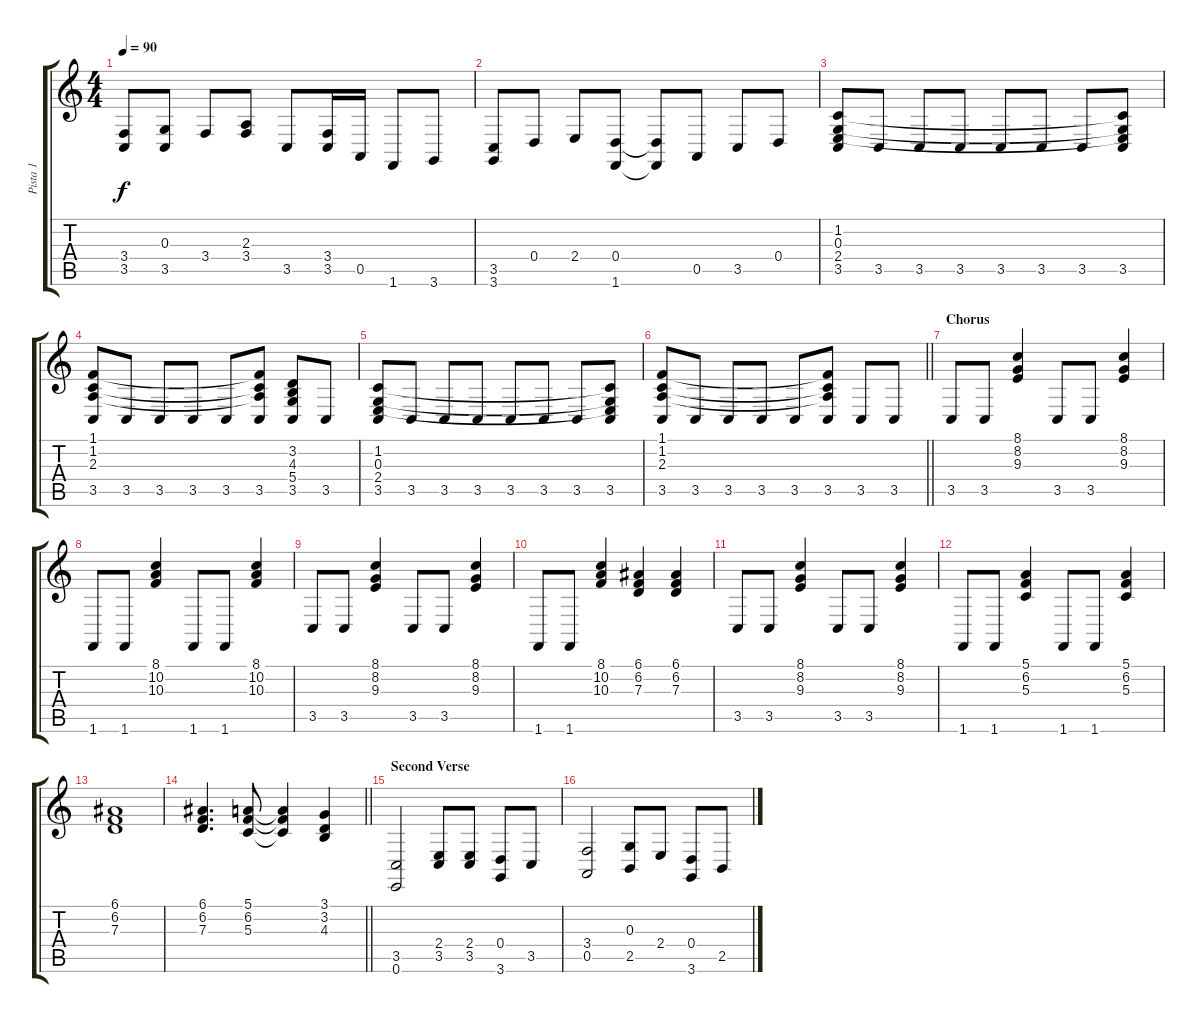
\track ("Pista 1" "Pista 1") {instrument acousticgrandpiano}
\staff {score tabs}
\tuning (E4 B3 G3 D3 A2 E2) {hide}
\ts (4 4)
\tempo 90
\clef g2
\ks c
(3.4 3.5).8{dy f} (0.3 3.5).8 3.4.8 (2.3 3.4).8 3.5.8 (3.4 3.5).16 0.5.16 1.6.8 3.6.8 |
(3.5 3.6).8 0.4.8 2.4.8 (0.4 1.6).8 (0.4{t} 1.6{t}).8 0.5.8 3.5.8 0.4.8 |
(1.2 0.3 2.4 3.5).8 3.5.8 3.5.8 3.5.8 3.5.8 3.5.8 3.5.8 (1.2{t} 0.3{t} 2.4{t} 3.5).8 |
(1.1 1.2 2.3 3.5).8 3.5.8 3.5.8 3.5.8 3.5.8 (1.1{t} 1.2{t} 2.3{t} 3.5).8 (3.2 4.3 5.4 3.5).8 3.5.8 |
(1.2 0.3 2.4 3.5).8 3.5.8 3.5.8 3.5.8 3.5.8 3.5.8 3.5.8 (1.2{t} 0.3{t} 2.4{t} 3.5).8 |
\barLineRight lightlight
(1.1 1.2 2.3 3.5).8 3.5.8 3.5.8 3.5.8 3.5.8 (1.1{t} 1.2{t} 2.3{t} 3.5).8 3.5.8 3.5.8 |
\section ("" "Chorus")
3.5.8 3.5.8 (8.1 8.2 9.3).4 3.5.8 3.5.8 (8.1 8.2 9.3).4 |
1.6.8 1.6.8 (8.1 10.2 10.3).4 1.6.8 1.6.8 (8.1 10.2 10.3).4 |
3.5.8 3.5.8 (8.1 8.2 9.3).4 3.5.8 3.5.8 (8.1 8.2 9.3).4 |
1.6.8 1.6.8 (8.1 10.2 10.3).4 (6.1 6.2 7.3).4 (6.1 6.2 7.3).4 |
3.5.8 3.5.8 (8.1 8.2 9.3).4 3.5.8 3.5.8 (8.1 8.2 9.3).4 |
1.6.8 1.6.8 (5.1 6.2 5.3).4 1.6.8 1.6.8 (5.1 6.2 5.3).4 |
(6.1 6.2 7.3).1 |
\barLineRight lightlight
(6.1 6.2 7.3).4{d} (5.1 6.2 5.3).8 (5.1{t} 6.2{t} 5.3{t}).4 (3.1 3.2 4.3).4 |
\section ("" "Second Verse")
(3.5 0.6).2 (2.4 3.5).8 (2.4 3.5).8 (0.4 3.6).8 3.5.8 |
(3.4 0.5).2 (0.3 2.5).8 2.4.8 (0.4 3.6).8 2.5.8
